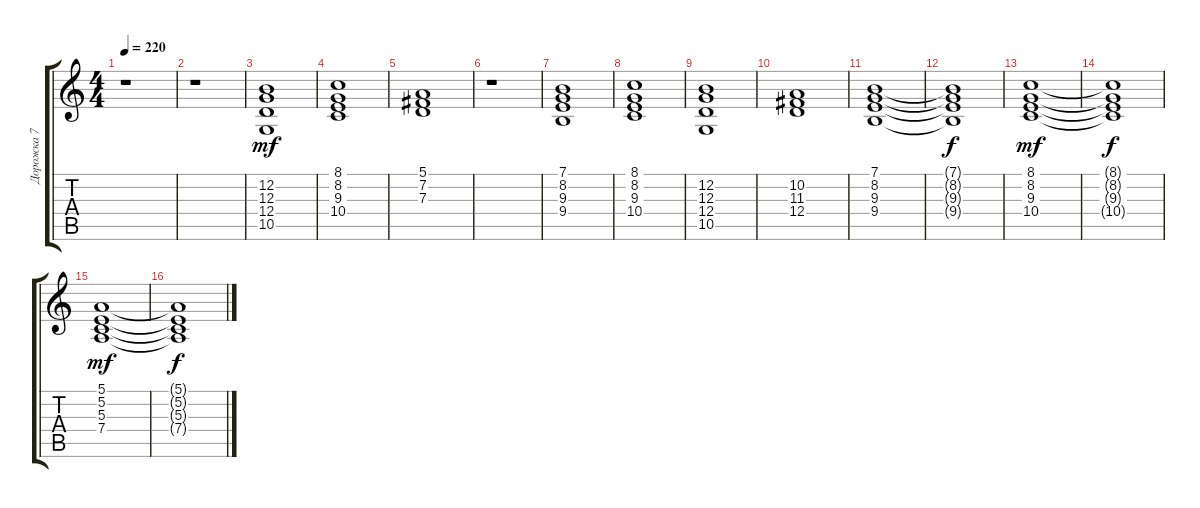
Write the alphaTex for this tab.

\track ("Дорожка 7" "Дорожка 7") {instrument choiraahs}
\staff {score tabs}
\tuning (E4 B3 G3 D3 A2 E2) {hide}
\ts (4 4)
\tempo 220
\clef g2
\ks c
r.1{dy f} |
r.1 |
(12.2 12.3 12.4 10.5).1{dy mf} |
(8.1 8.2 9.3 10.4).1 |
(5.1 7.2 7.3).1 |
r.1 |
(7.1 8.2 9.3 9.4).1 |
(8.1 8.2 9.3 10.4).1 |
(12.2 12.3 12.4 10.5).1 |
(10.2 11.3 12.4).1 |
(7.1 8.2 9.3 9.4).1 |
(7.1{t} 8.2{t} 9.3{t} 9.4{t}).1{dy f} |
(8.1 8.2 9.3 10.4).1{dy mf} |
(8.1{t} 8.2{t} 9.3{t} 10.4{t}).1{dy f} |
(5.1 5.2 5.3 7.4).1{dy mf} |
(5.1{t} 5.2{t} 5.3{t} 7.4{t}).1{dy f}
